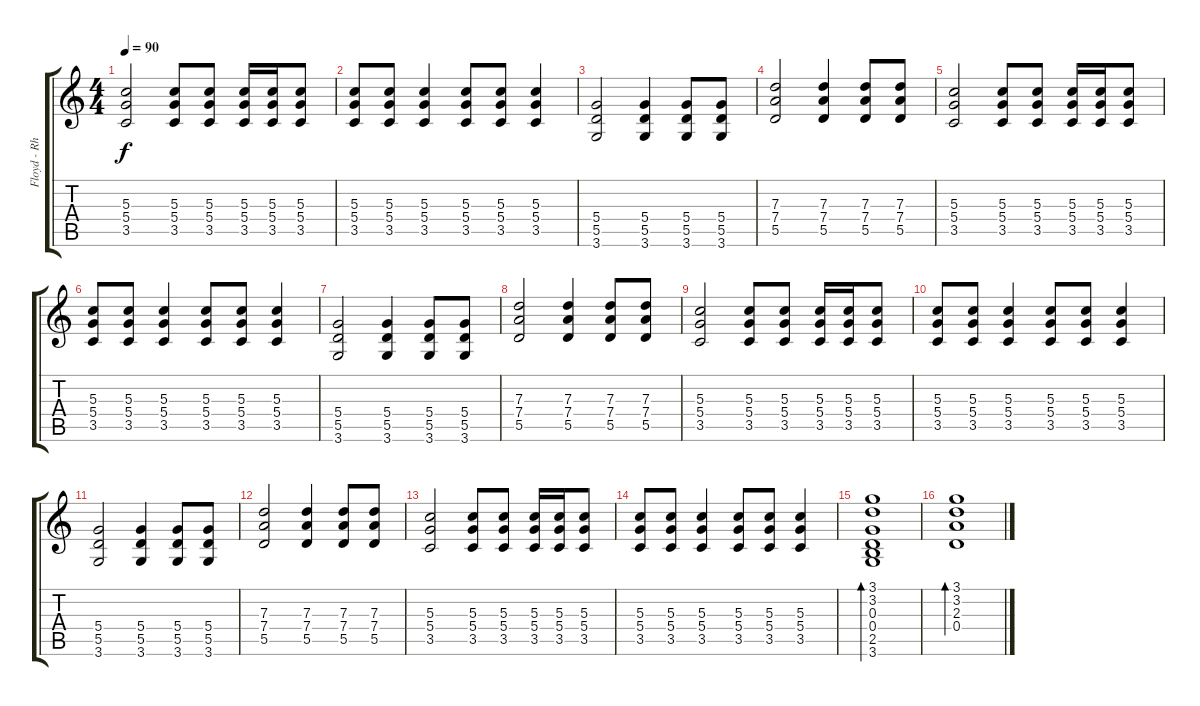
\track ("Floyd - Rhythm Guitar 2" "Floyd - Rh") {instrument distortionguitar}
\staff {score tabs}
\tuning (E4 B3 G3 D3 A2 E2) {hide}
\ts (4 4)
\tempo 90
\clef g2
\ks c
(5.3 5.4 3.5).2{dy f} (5.3 5.4 3.5).8 (5.3 5.4 3.5).8 (5.3 5.4 3.5).16 (5.3 5.4 3.5).16 (5.3 5.4 3.5).8 |
(5.3 5.4 3.5).8 (5.3 5.4 3.5).8 (5.3 5.4 3.5).4 (5.3 5.4 3.5).8 (5.3 5.4 3.5).8 (5.3 5.4 3.5).4 |
(5.4 5.5 3.6).2 (5.4 5.5 3.6).4 (5.4 5.5 3.6).8 (5.4 5.5 3.6).8 |
(7.3 7.4 5.5).2 (7.3 7.4 5.5).4 (7.3 7.4 5.5).8 (7.3 7.4 5.5).8 |
(5.3 5.4 3.5).2 (5.3 5.4 3.5).8 (5.3 5.4 3.5).8 (5.3 5.4 3.5).16 (5.3 5.4 3.5).16 (5.3 5.4 3.5).8 |
(5.3 5.4 3.5).8 (5.3 5.4 3.5).8 (5.3 5.4 3.5).4 (5.3 5.4 3.5).8 (5.3 5.4 3.5).8 (5.3 5.4 3.5).4 |
(5.4 5.5 3.6).2 (5.4 5.5 3.6).4 (5.4 5.5 3.6).8 (5.4 5.5 3.6).8 |
(7.3 7.4 5.5).2 (7.3 7.4 5.5).4 (7.3 7.4 5.5).8 (7.3 7.4 5.5).8 |
(5.3 5.4 3.5).2 (5.3 5.4 3.5).8 (5.3 5.4 3.5).8 (5.3 5.4 3.5).16 (5.3 5.4 3.5).16 (5.3 5.4 3.5).8 |
(5.3 5.4 3.5).8 (5.3 5.4 3.5).8 (5.3 5.4 3.5).4 (5.3 5.4 3.5).8 (5.3 5.4 3.5).8 (5.3 5.4 3.5).4 |
(5.4 5.5 3.6).2 (5.4 5.5 3.6).4 (5.4 5.5 3.6).8 (5.4 5.5 3.6).8 |
(7.3 7.4 5.5).2 (7.3 7.4 5.5).4 (7.3 7.4 5.5).8 (7.3 7.4 5.5).8 |
(5.3 5.4 3.5).2 (5.3 5.4 3.5).8 (5.3 5.4 3.5).8 (5.3 5.4 3.5).16 (5.3 5.4 3.5).16 (5.3 5.4 3.5).8 |
(5.3 5.4 3.5).8 (5.3 5.4 3.5).8 (5.3 5.4 3.5).4 (5.3 5.4 3.5).8 (5.3 5.4 3.5).8 (5.3 5.4 3.5).4 |
(3.1 3.2 0.3 0.4 2.5 3.6).1{bd 240} |
(3.1 3.2 2.3 0.4).1{bd 240}
